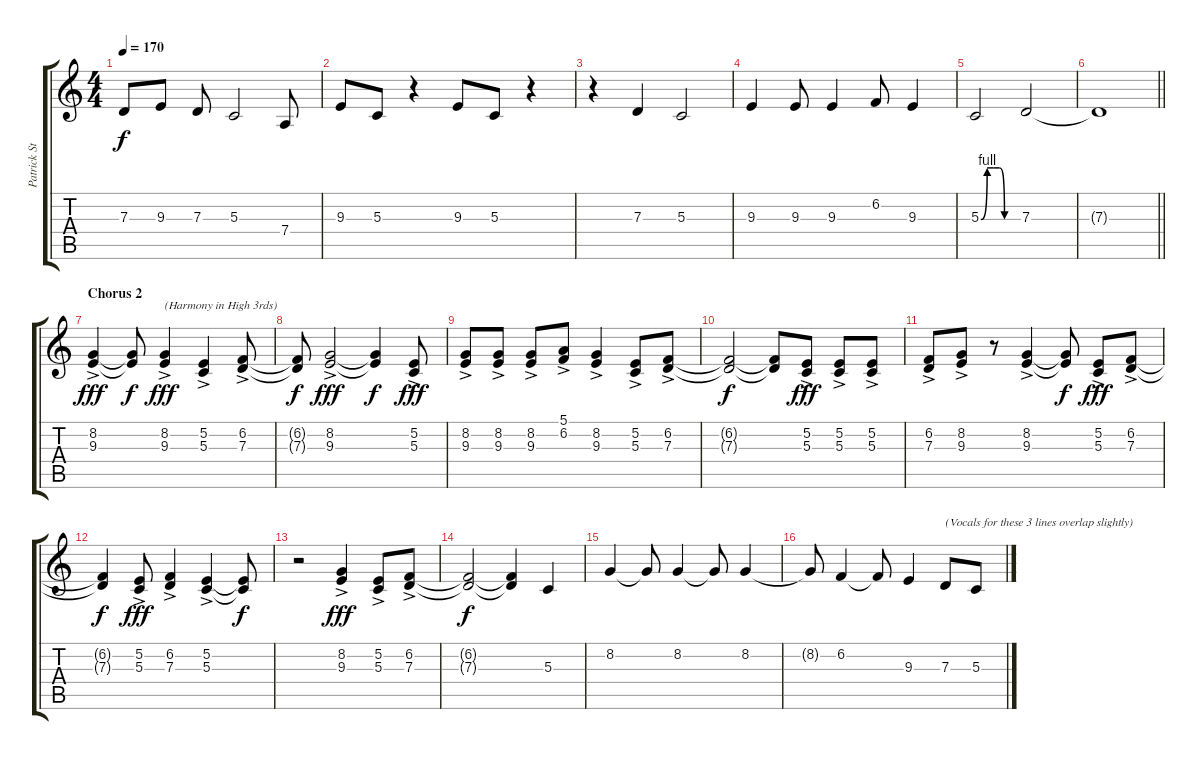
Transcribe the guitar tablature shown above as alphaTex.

\track ("Patrick Stump (Lead Vocal and Harmonies)" "Patrick St") {instrument clarinet}
\staff {score tabs}
\tuning (E4 B3 G3 D3 A2 E2) {hide}
\ts (4 4)
\tempo 170
\clef g2
\ks c
7.3{t}.8{dy f} 9.3.8 7.3.8 5.3.2 7.4.8 |
9.3.8 5.3.8 r.4 9.3.8 5.3.8 r.4 |
r.4 7.3.4 5.3.2 |
9.3.4 9.3.8 9.3.4 6.2.8 9.3.4 |
5.3{be (custom 0 0 10 4 20 4 30 4 38 0 60 0)}.2 7.3.2 |
\barLineRight lightlight
7.3{t}.1 |
\section ("" "Chorus 2")
(8.2 9.3{ac}).4{dy fff} (8.2{t} 9.3{t}).8{dy f} (8.2 9.3{ac}).4{txt "(Harmony in High 3rds)" dy fff} (5.2 5.3{ac}).4 (6.2 7.3{ac}).8 |
(6.2{t} 7.3{t}).8{dy f} (8.2 9.3{ac}).2{dy fff} (8.2{t} 9.3{t}).4{dy f} (5.2 5.3{ac}).8{dy fff} |
(8.2 9.3{ac}).8 (8.2 9.3{ac}).8 (8.2 9.3{ac}).8 (5.1 6.2{ac}).8 (8.2 9.3{ac}).4 (5.2 5.3{ac}).8 (6.2 7.3{ac}).8 |
(6.2{t} 7.3{t}).2{dy f} (6.2{t} 7.3{t}).8 (5.2 5.3{ac}).8{dy fff} (5.2 5.3{ac}).8 (5.2 5.3{ac}).8 |
(6.2 7.3{ac}).8 (8.2 9.3{ac}).8 r.8 (8.2 9.3{ac}).4 (8.2{t} 9.3{t}).8{dy f} (5.2 5.3{ac}).8{dy fff} (6.2 7.3{ac}).8 |
(6.2{t} 7.3{t}).4{dy f} (5.2 5.3{ac}).8{dy fff} (6.2 7.3{ac}).4 (5.2 5.3{ac}).4 (5.2{t} 5.3{t}).8{dy f} |
r.2 (8.2 9.3{ac}).4{dy fff} (5.2 5.3{ac}).8 (6.2 7.3{ac}).8 |
(6.2{t} 7.3{t}).2{dy f} (6.2{t} 7.3{t}).4 5.3.4 |
8.2.4 8.2{t}.8 8.2.4 8.2{t}.8 8.2.4 |
8.2{t}.8 6.2.4 6.2{t}.8 9.3.4 7.3.8{txt "(Vocals for these 3 lines overlap slightly)"} 5.3.8
